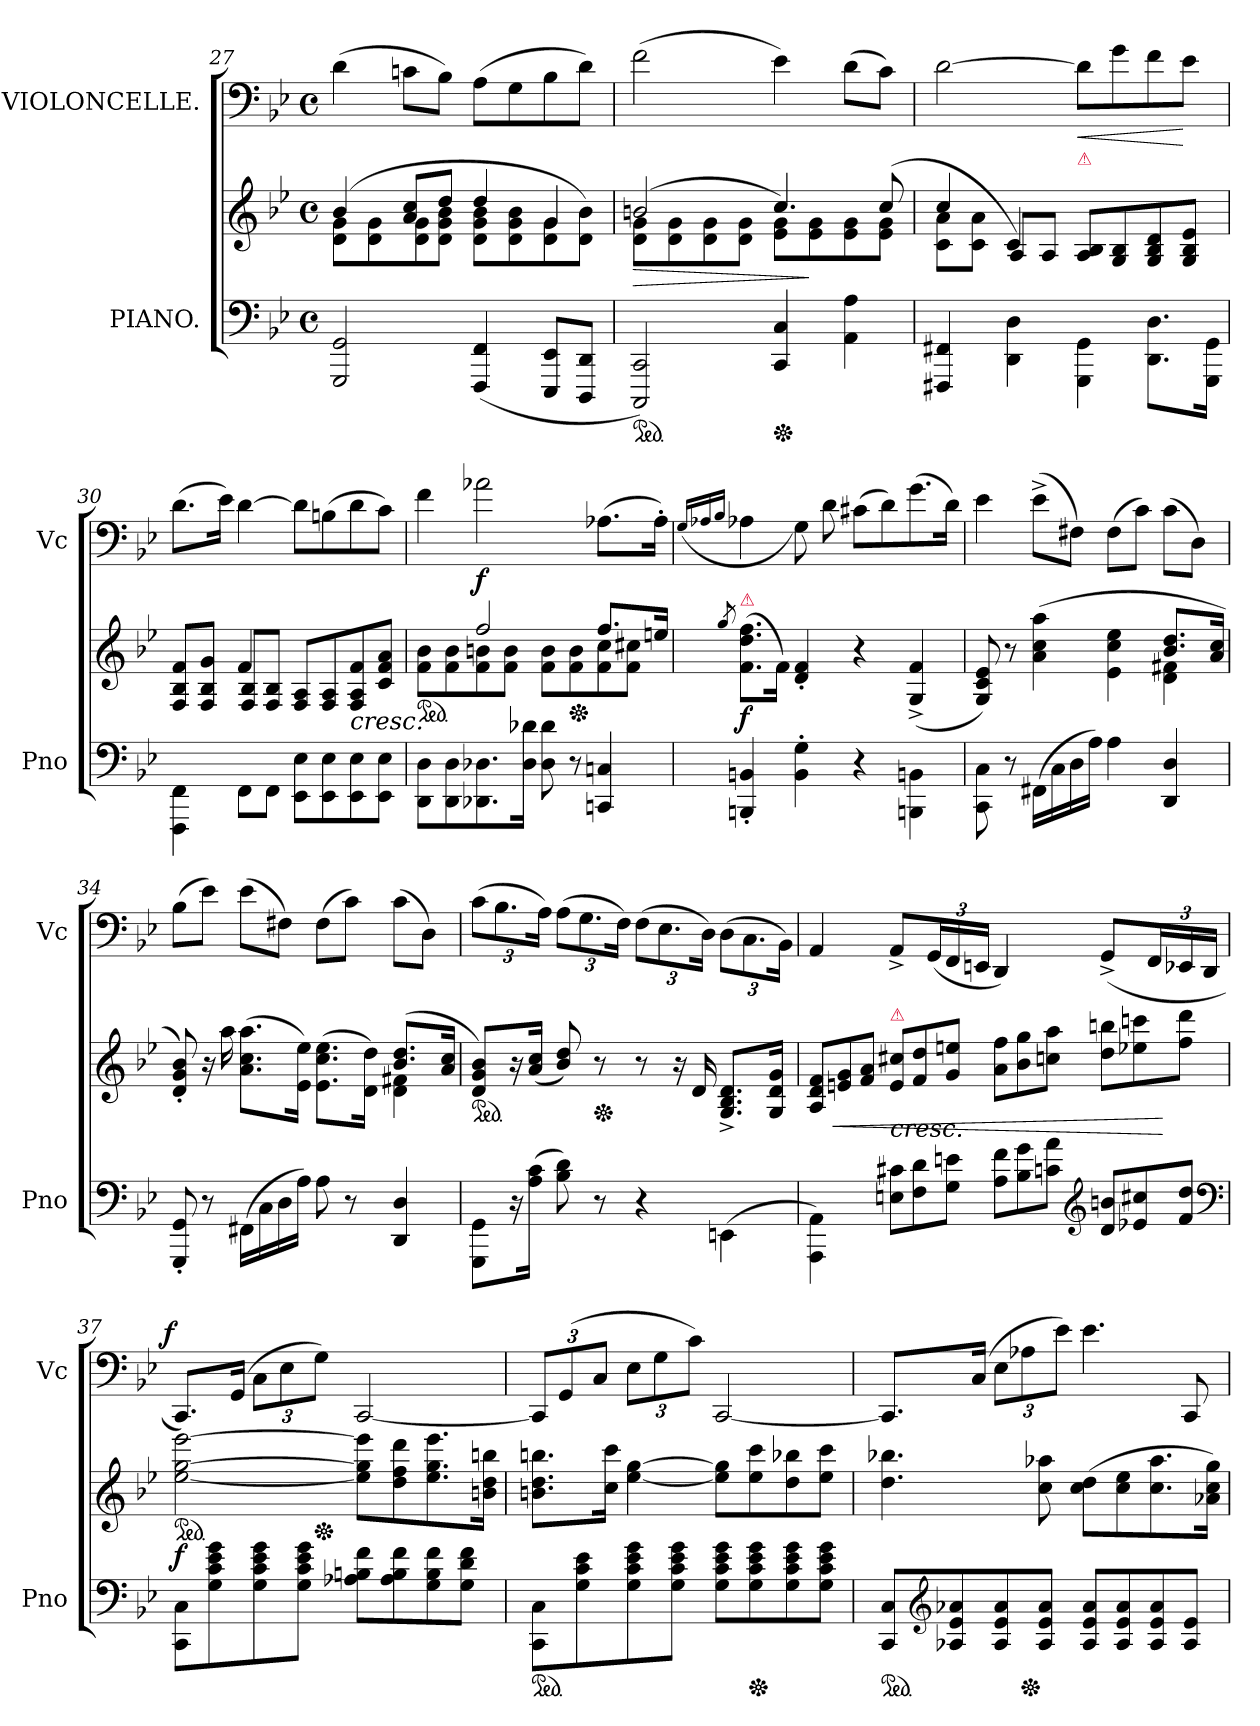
**kern	**kern	**dynam	**kern	**dynam
*part2	*part2	*part2	*part1	*part1
*staff3	*staff2	*staff2/3	*staff1	*staff1
*I"PIANO.	*	*	*I"VIOLONCELLE.	*
*I'Pno	*	*	*I'Vc	*
*clefF4	*clefG2	*	*clefF4	*
*k[b-e-]	*k[b-e-]	*	*k[b-e-]	*
*M4/4	*M4/4	*	*M4/4	*
*met(c)	*met(c)	*	*met(c)	*
=27	=27	=27	=27	=27
*	*^	*	*	*
2GGG 2GG	(>4b-	8d 8gL	.	(>4d!	.
.	.	8d 8g	.	.	.
.	8a 8ccL	8d 8g	.	8cn!\L	.
.	8ddJ	8d 8g 8b-J	.	8B-!J)	.
(<4FFF 4FF	4dd	8d 8g 8b-L	.	(>8A!L	.
.	.	8d 8g 8b-	.	8G!\	.
8EEE- 8EE-L	4g	8d 8g	.	8B-!	.
8DDD 8DDJ	.	8d 8b-J)	.	8d!J)	.
=28	=28	=28	=28	=28	=28
*ped	*	*	*	*	*
2CCC 2CC)	(>2bn	8d 8gL	>	(>2f!	.
.	.	8d 8g	.	.	.
.	.	8d 8g	.	.	.
.	.	8d 8gJ	.	.	.
*Xped	*	*	*	*	*
4CC 4C	4.cc	8e- 8gL)	.	4e-!)	.
.	.	8e- 8g	]	.	.
4AA 4A	.	8e- 8g	.	(>8d!\L	.
.	(>8cc	8e- 8gJ	.	8c!J)	.
=29	=29	=29	=29	=29	=29
4FFF#X 4FF#X	4cc	8c 8aL	.	[2d!	.
.	.	8c 8aJ	.	.	.
4DD\ 4D\	4c	8A/L)	.	.	.
.	.	8A/J	.	.	.
!	!	!	!	!LO:TX:b:color=crimson:t=⚠	!
!	!	!	!	!	!LO:HP:b
4GGG\ 4GG\	8A/ 8B-/L	2rffyy	.	8d!L]	<
.	8G/ 8B-/	.	.	8g!\	.
8.DD\ 8.D\L	8G/ 8B-/ 8d/	.	.	8f!	.
.	8G/ 8B-/ 8e-/J	.	.	8e-!J	[
16GGG\ 16GG\Jk	.	.	.	.	.
=30	=30	=30	=30	=30	=30
4FFF\ 4FF\	8F/ 8B-/ 8f/L	4raayy	.	(>8.d!\L	.
.	8F/ 8B-/ 8g/J	.	.	.	.
.	.	.	.	16e-!Jk)	.
8FFL	4f	8F/ 8B-/L	.	[4d!	.
8FF\J	.	8F/ 8B-/J	.	.	.
8EE-\ 8E-\L	8F/ 8A/L	2raayy	.	8d!L]	.
8EE- 8E-	8F/ 8A/	.	.	(>8Bn!\	.
!	!LO:TX:c:i:t=cresc.	!	!	!	!
8EE-\ 8E-\	8F/ 8A/ 8f/	.	.	8d!	.
8EE- 8E-J	8c 8f 8aJ	.	.	8c!J)	.
=31	=31	=31	=31	=31	=31
*	*ped	*	*	*	*
8DD\ 8D\L	4ryy	8f 8b-L	.	4f!	.
8DD 8D	.	8f 8b-	.	.	.
8.DD-X 8.D-X	2ff	8f 8bn	.	2a-X!	f
.	.	8f 8bJ	.	.	.
16D- 16d-XJk	.	.	.	.	.
8D- 8d-	.	8f 8bL	.	.	.
*	*Xped	*	*	*	*
8r	.	8f 8b	.	.	.
4CCn 4Cn	8.ffL	8f 8cc	.	(>8.A-X!\L	.
.	.	8f 8cc#XJ	.	.	.
.	16eenJk	.	.	16A-'>!Jk)	.
*	*v	*v	*	*	*
=32	=32	=32	=32	=32
.	.	.	(>16qqG!/LL	.
.	.	.	16qqA-X!/	.
.	8qgg/	.	16qqB-!/JJ	.
!	!LO:TX:a:color=crimson:t=⚠	!	!	!
4BBBn'< 4BBn'<	(>8.f\ 8.dd\ 8.ff\L	f	4A-X!	.
.	16fJk)	.	.	.
4BB'> 4G'>	4d'< 4f'<	.	8G!)	.
.	.	.	8d!	.
4r	4r	.	(>8c#X!\L	.
.	.	.	8d!)	.
4BBBn\ 4BBn\	(>4G^</ 4f^</	.	(>8.g!	.
.	.	.	16d!Jk)	.
=33	=33	=33	=33	=33
*	*^	*	*	*
8CC\ 8C\	8G/ 8c/ 8e-/)	2rDyy	.	4e-!	.
8r	8r	.	.	.	.
(>16FF#X\LL	(>4a\ 4cc\ 4aa\	.	.	(>8e-^<!\L	.
16C	.	.	.	.	.
16D	.	.	.	8F#X!J)	.
16AJJ)	.	.	.	.	.
4A	4e-\ 4cc\ 4ee-\	4rFyy	.	(>8F#!\L	.
.	.	.	.	8c!J)	.
4DD 4D	8.b- 8.ddL	4d 4f#X	.	(>8c!L	.
.	.	.	.	8D!\J)	.
.	16a 16ccJk	.	.	.	.
=34	=34	=34	=34	=34	=34
8GGG'< 8GG'<	8d'< 8g'< 8b-'<)	2rFyy	.	(>8B-!\L	.
8r	16r	.	.	8e-!J)	.
.	16aa	.	.	.	.
(>16FF#X\LL	(>8.a 8.cc 8.aaL	.	.	(>8e-!\L	.
16C	.	.	.	.	.
16D	.	.	.	8F#X!J)	.
16AJJ)	16e- 16ee-Jk)	.	.	.	.
8A	(>8.e-\ 8.cc\ 8.ee-\L	4rAyy	.	(>8F#!\L	.
8r	.	.	.	8c!J)	.
.	16d 16ddJk)	.	.	.	.
4DD 4D	(>8.b- 8.ddL	4d 4f#X	.	(>8c!L	.
.	.	.	.	8D!\J)	.
.	16a 16ccJk	.	.	.	.
*	*v	*v	*	*	*
=35	=35	=35	=35	=35
*	*ped	*	*	*
8GGG\ 8GG\L	8d 8g 8b-L)	.	(>12c!\L	.
.	.	.	12.B-!	.
16r	16r	.	.	.
(>16A 16cJk	(<16a 16ccJk	.	.	.
.	.	.	24A!Jk)	.
8B- 8d)	8b-/ 8dd/)	.	(>12A!\L	.
.	.	.	12.G!	.
*	*Xped	*	*	*
8r	8r	.	.	.
.	.	.	24F!Jk)	.
4r	8r	.	(>12F!\L	.
.	.	.	12.E-!	.
.	16r	.	.	.
.	16d	.	.	.
.	.	.	24D!Jk)	.
(>4EEn\	8.G^</ 8.B-^</ 8.d^</L	.	(>12D!L	.
.	.	.	12.C!\	.
.	16G/ 16d/ 16g/Jk	.	.	.
.	.	.	24BB-!Jk)	.
=36	=36	=36	=36	=36
*	*Xtuplet	*	*	*
4AAA\ 4AA\)	12A/ 12d/ 12f/L	.	4AA!/	.
.	12en 12g	<	.	.
.	12f 12aJ	.	.	.
*Xtuplet	*	*	*	*
!	!LO:TX:c:i:t=cresc.	!	!	!
!	!LO:TX:a:color=crimson:t=⚠	!	!	!
12En 12c#XL	12e 12cc#XL	.	8AA^<!L	.
12F 12d	12f 12dd	.	.	.
.	.	.	(<24GG!L	.
12G 12enJ	12g 12eenJ	.	24FF!	.
.	.	.	24EEn!JJ	.
12A 12fL	12a 12ffL	.	4DD!)	.
12B- 12g	12b- 12gg	.	.	.
12cn 12aJ	12ccn 12aaJ	.	.	.
*clefG2	*	*	*	*
12d 12bnL	12dd 12bbnL	.	(<8GG^<!L	.
12e-X 12cc#X	12ee-X 12cccn	.	.	.
.	.	.	24FF!L	.
12f 12ddJ	12ff 12dddJ	[	24EE-X!	.
.	.	.	24DD!JJ	.
*clefF4	*	*	*	*
=37	=37	=37	=37	=37
!	!	!	!	!LO:DY:a:rj
*	*ped	*	*	*
*	*^	*	*	*
8CC 8CL	[2ee- [2gg [2eee-	3ryy	f	8.CC!L)	f
8G 8c 8e- 8g	.	.	.	.	.
.	.	.	.	(>16GG!Jk	.
8G 8c 8e- 8g	.	.	.	12C!\L	.
.	.	12ryy	.	12E-!	.
8G 8c 8e- 8gJ	.	.	.	.	.
*	*Xped	*	*	*	*
.	.	3..ryy	.	12G!J)	.
8A-X 8Bn 8fL	8ee-] 8gg] 8eee-]L	.	.	[2CC!	.
8A- 8B 8f	8dd 8ff 8ddd	.	.	.	.
8G 8B 8f	8.ee- 8.gg 8.eee-	.	.	.	.
8G 8d 8fJ	.	.	.	.	.
.	16bn 16dd 16bbnJk	.	.	.	.
*	*v	*v	*	*	*
=38	=38	=38	=38	=38
*ped	*	*	*	*
8CC 8CL	8.bn 8.dd 8.bbnL	.	12CC!L]	.
.	.	.	(>12GG!	.
8G 8c 8e-	.	.	.	.
.	.	.	12C!J	.
.	16cc 16cccJk	.	.	.
8G 8c 8e- 8g	[4ee- [4gg	.	12E-!\L	.
.	.	.	12G!	.
8G 8c 8e- 8gJ	.	.	.	.
.	.	.	12c!J)	.
8G 8c 8e- 8gL	8ee-] 8gg]L	.	[2CC!	.
*Xped	*	*	*	*
8G 8c 8e- 8g	8ee- 8ccc	.	.	.
8G 8c 8e- 8g	8dd 8bb-X	.	.	.
8G 8c 8e- 8gJ	8ee- 8cccJ	.	.	.
=39	=39	=39	=39	=39
*ped	*	*	*	*
*	*^	*	*	*
8CC 8CL	4.dd 4.bb-X	3ryy	.	8.CC!L]	.
*clefG2	*	*	*	*	*
8A-X 8e- 8a-X	.	.	.	.	.
.	.	.	.	(>16C!Jk	.
8A- 8e- 8a-	.	.	.	12E-!\L	.
*Xped	*	*	*	*	*
.	.	3%2ryy	.	12A-X!	.
8A- 8e- 8a-J	8cc 8aa-X	.	.	.	.
.	.	.	.	12e-!J)	.
8A- 8e- 8a-L	(>8cc 8ddL	.	.	4.e-!	.
8A- 8e- 8a-	8cc 8ee-	.	.	.	.
8A- 8e- 8a-	8.cc 8.aa-	.	.	.	.
8A- 8e-J	.	.	.	8CC!	.
.	16a-X 16cc 16ggJk)	.	.	.	.
*	*v	*v	*	*	*
=	=	=	=	=
*-	*-	*-	*-	*-
